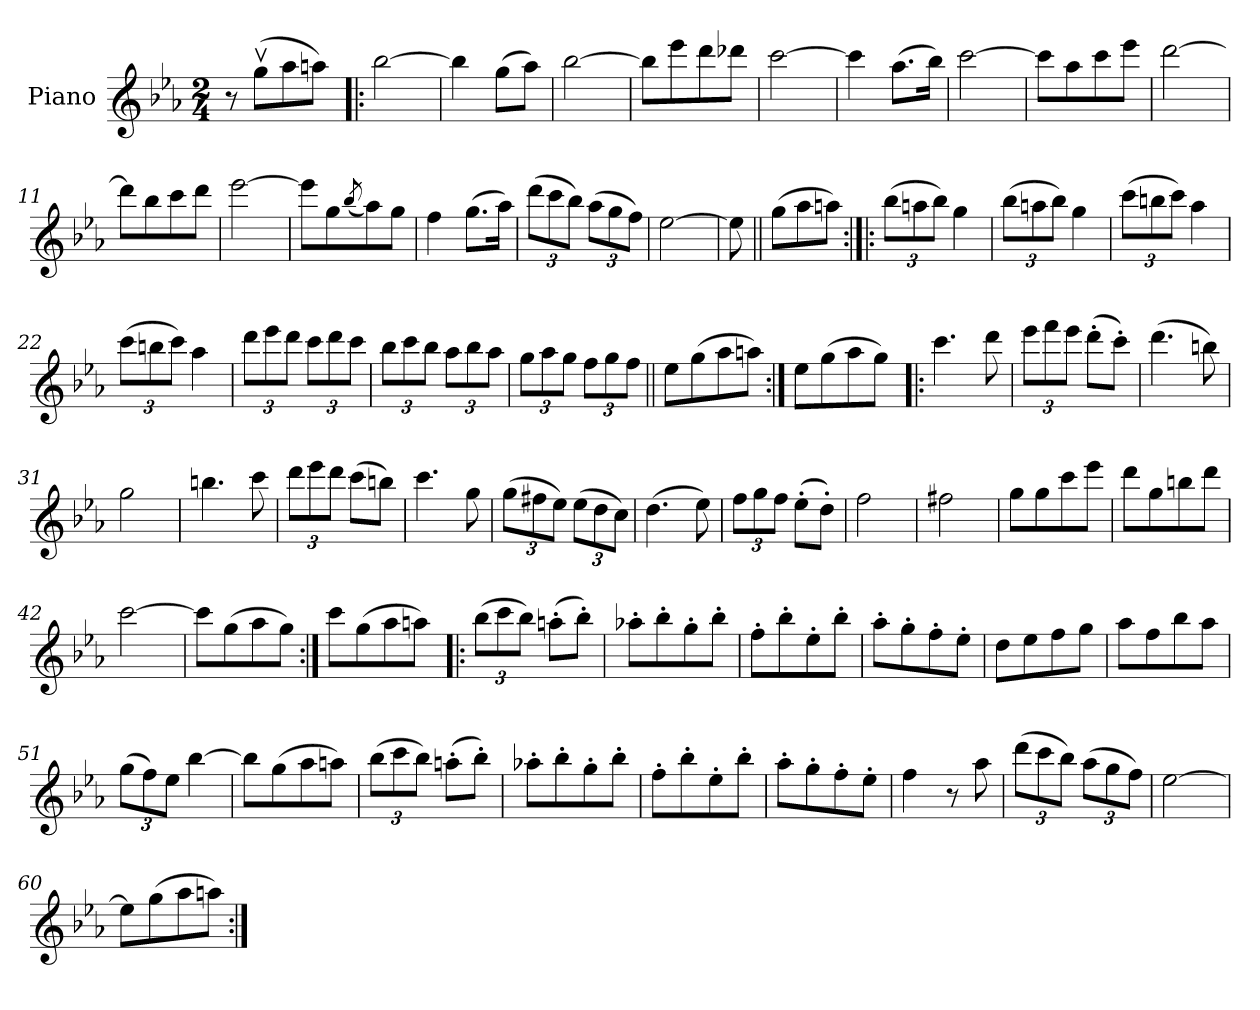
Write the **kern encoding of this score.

**kern
*part1
*staff1
*I"Piano
*I'Pno.
*clefG2
*k[b-e-a-]
*M2/4
=1
8r
(>8ggv\L
8aa-\
8aan\J)
=2!|:
[2bb-\
=3
4bb-\]
(>8gg\L
8aa-\J)
=4
[2bb-\
=5
8bb-\L]
8eee-\
8ddd\
8ddd-X\J
=6
[2ccc\
=7
4ccc\]
(>8.aa-\L
16bb-\Jk)
!!LO:LB:g=z
=8
[2ccc\
=9
8ccc\L]
8aa-\
8ccc\
8eee-\J
=10
[2ddd\
=11
8ddd\L]
8bb-\
8ccc\
8ddd\J
=12
[2eee-\
=13
8eee-\L]
8gg\
(<8qbb-/
8aa-\)
8gg\J
=14
4ff\
(>8.gg\L
16aa-\Jk)
!!LO:LB:g=z
=15
*Xbrackettup
(>12ddd\L
12ccc\
12bb-\J)
(>12aa-\L
12gg\
12ff\J)
=16
[2ee-\
=17
8ee-\]
=18||
(>8gg\L
8aa-\
8aan\J)
=19:|!|:
(>12bb-\L
12aan\
12bb-\J)
4gg\
=20
(>12bb-\L
12aan\
12bb-\J)
4gg\
=21
(>12ccc\L
12bbn\
12ccc\J)
4aa-\
!!LO:LB:g=z
=22
(>12ccc\L
12bbn\
12ccc\J)
4aa-\
=23
12ddd\L
12eee-\
12ddd\J
12ccc\L
12ddd\
12ccc\J
=24
12bb-\L
12ccc\
12bb-\J
12aa-\L
12bb-\
12aa-\J
=25
12gg\L
12aa-\
12gg\J
12ff\L
12gg\
12ff\J
!!LO:LB:g=z
=26||
8ee-\L
(>8gg\
8aa-\
8aan\J)
=27:|!
8ee-\L
(>8gg\
8aa-\
8gg\J)
=28!|:
4.ccc\
8ddd\
=29
12eee-\L
12fff\
12eee-\J
(>8ddd'\L
8ccc'\J)
=30
(>4.ddd\
8bbn\)
=31
2gg\
=32
4.bbn\
8ccc\
!!LO:LB:g=z
=33
12ddd\L
12eee-\
12ddd\J
(>8ccc\L
8bbn\J)
=34
4.ccc\
8gg\
=35
(>12gg\L
12ff#X\
12ee-\J)
(>12ee-\L
12dd\
12cc\J)
=36
(>4.dd\
8ee-\)
=37
12ff\L
12gg\
12ff\J
(>8ee-'\L
8dd'\J)
=38
2ff\
=39
2ff#X\
!!LO:LB:g=z
=40
8gg\L
8gg\
8ccc\
8eee-\J
=41
8ddd\L
8gg\
8bbn\
8ddd\J
=42
[2ccc\
=43
8ccc\L]
(>8gg\
8aa-\
8gg\J)
=44:|!
8ccc\L
(>8gg\
8aa-\
8aan\J)
=45!|:
(>12bb-\L
12ccc\
12bb-\J)
(>8aan'\L
8bb-'\J)
!!LO:LB:g=z
=46
8aa-X'\L
8bb-'\
8gg'\
8bb-'\J
=47
8ff'\L
8bb-'\
8ee-'\
8bb-'\J
=48
8aa-'\L
8gg'\
8ff'\
8ee-'\J
=49
8dd\L
8ee-\
8ff\
8gg\J
=50
8aa-\L
8ff\
8bb-\
8aa-\J
!!LO:LB:g=z
=51
(>12gg\L
12ff\)
12ee-\J
[4bb-\
=52
8bb-\L]
(>8gg\
8aa-\
8aan\J)
=53
(>12bb-\L
12ccc\
12bb-\J)
(>8aan'\L
8bb-'\J)
=54
8aa-X'\L
8bb-'\
8gg'\
8bb-'\J
=55
8ff'\L
8bb-'\
8ee-'\
8bb-'\J
!!LO:LB:g=z
=56
8aa-'\L
8gg'\
8ff'\
8ee-'\J
=57
4ff\
8r
8aa-\
=58
(>12ddd\L
12ccc\
12bb-\J)
(>12aa-\L
12gg\
12ff\J)
=59
[2ee-\
=60
8ee-\L]
(>8gg\
8aa-\
8aan\J)
=:|!
*-
